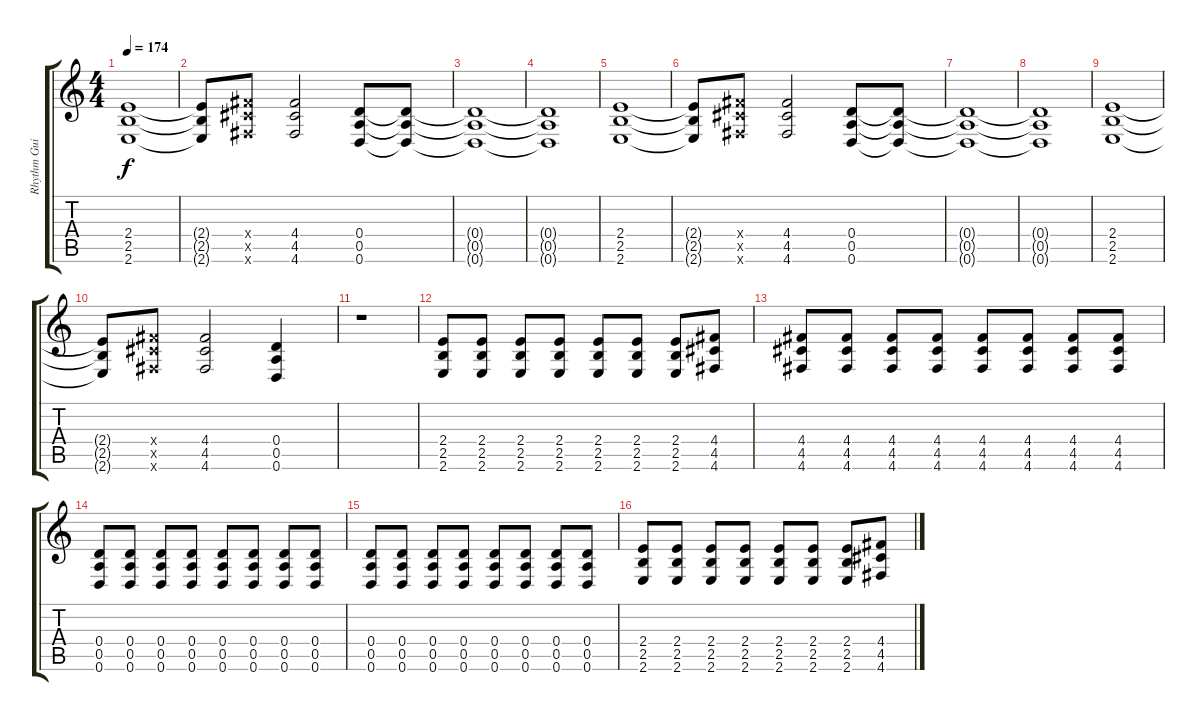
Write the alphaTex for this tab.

\track ("Rhythm Guitar" "Rhythm Gui") {instrument distortionguitar}
\staff {score tabs}
\tuning (E4 B3 G3 D3 A2 D2) {hide}
\ts (4 4)
\tempo 174
\clef g2
\ks c
(2.4 2.5 2.6).1{dy f} |
(2.4{t} 2.5{t} 2.6{t}).8 (4.4{x} 4.5{x} 4.6{x}).8 (4.4 4.5 4.6).2 (0.4 0.5 0.6).8 (0.4{t} 0.5{t} 0.6{t}).8 |
(0.4{t} 0.5{t} 0.6{t}).1 |
(0.4{t} 0.5{t} 0.6{t}).1 |
(2.4 2.5 2.6).1 |
(2.4{t} 2.5{t} 2.6{t}).8 (4.4{x} 4.5{x} 4.6{x}).8 (4.4 4.5 4.6).2 (0.4 0.5 0.6).8 (0.4{t} 0.5{t} 0.6{t}).8 |
(0.4{t} 0.5{t} 0.6{t}).1 |
(0.4{t} 0.5{t} 0.6{t}).1 |
(2.4 2.5 2.6).1 |
(2.4{t} 2.5{t} 2.6{t}).8 (4.4{x} 4.5{x} 4.6{x}).8 (4.4 4.5 4.6).2 (0.4 0.5 0.6).4 |
r.1 |
(2.4 2.5 2.6).8 (2.4 2.5 2.6).8 (2.4 2.5 2.6).8 (2.4 2.5 2.6).8 (2.4 2.5 2.6).8 (2.4 2.5 2.6).8 (2.4 2.5 2.6).8 (4.4 4.5 4.6).8 |
(4.4 4.5 4.6).8 (4.4 4.5 4.6).8 (4.4 4.5 4.6).8 (4.4 4.5 4.6).8 (4.4 4.5 4.6).8 (4.4 4.5 4.6).8 (4.4 4.5 4.6).8 (4.4 4.5 4.6).8 |
(0.4 0.5 0.6).8 (0.4 0.5 0.6).8 (0.4 0.5 0.6).8 (0.4 0.5 0.6).8 (0.4 0.5 0.6).8 (0.4 0.5 0.6).8 (0.4 0.5 0.6).8 (0.4 0.5 0.6).8 |
(0.4 0.5 0.6).8 (0.4 0.5 0.6).8 (0.4 0.5 0.6).8 (0.4 0.5 0.6).8 (0.4 0.5 0.6).8 (0.4 0.5 0.6).8 (0.4 0.5 0.6).8 (0.4 0.5 0.6).8 |
(2.4 2.5 2.6).8 (2.4 2.5 2.6).8 (2.4 2.5 2.6).8 (2.4 2.5 2.6).8 (2.4 2.5 2.6).8 (2.4 2.5 2.6).8 (2.4 2.5 2.6).8 (4.4 4.5 4.6).8
